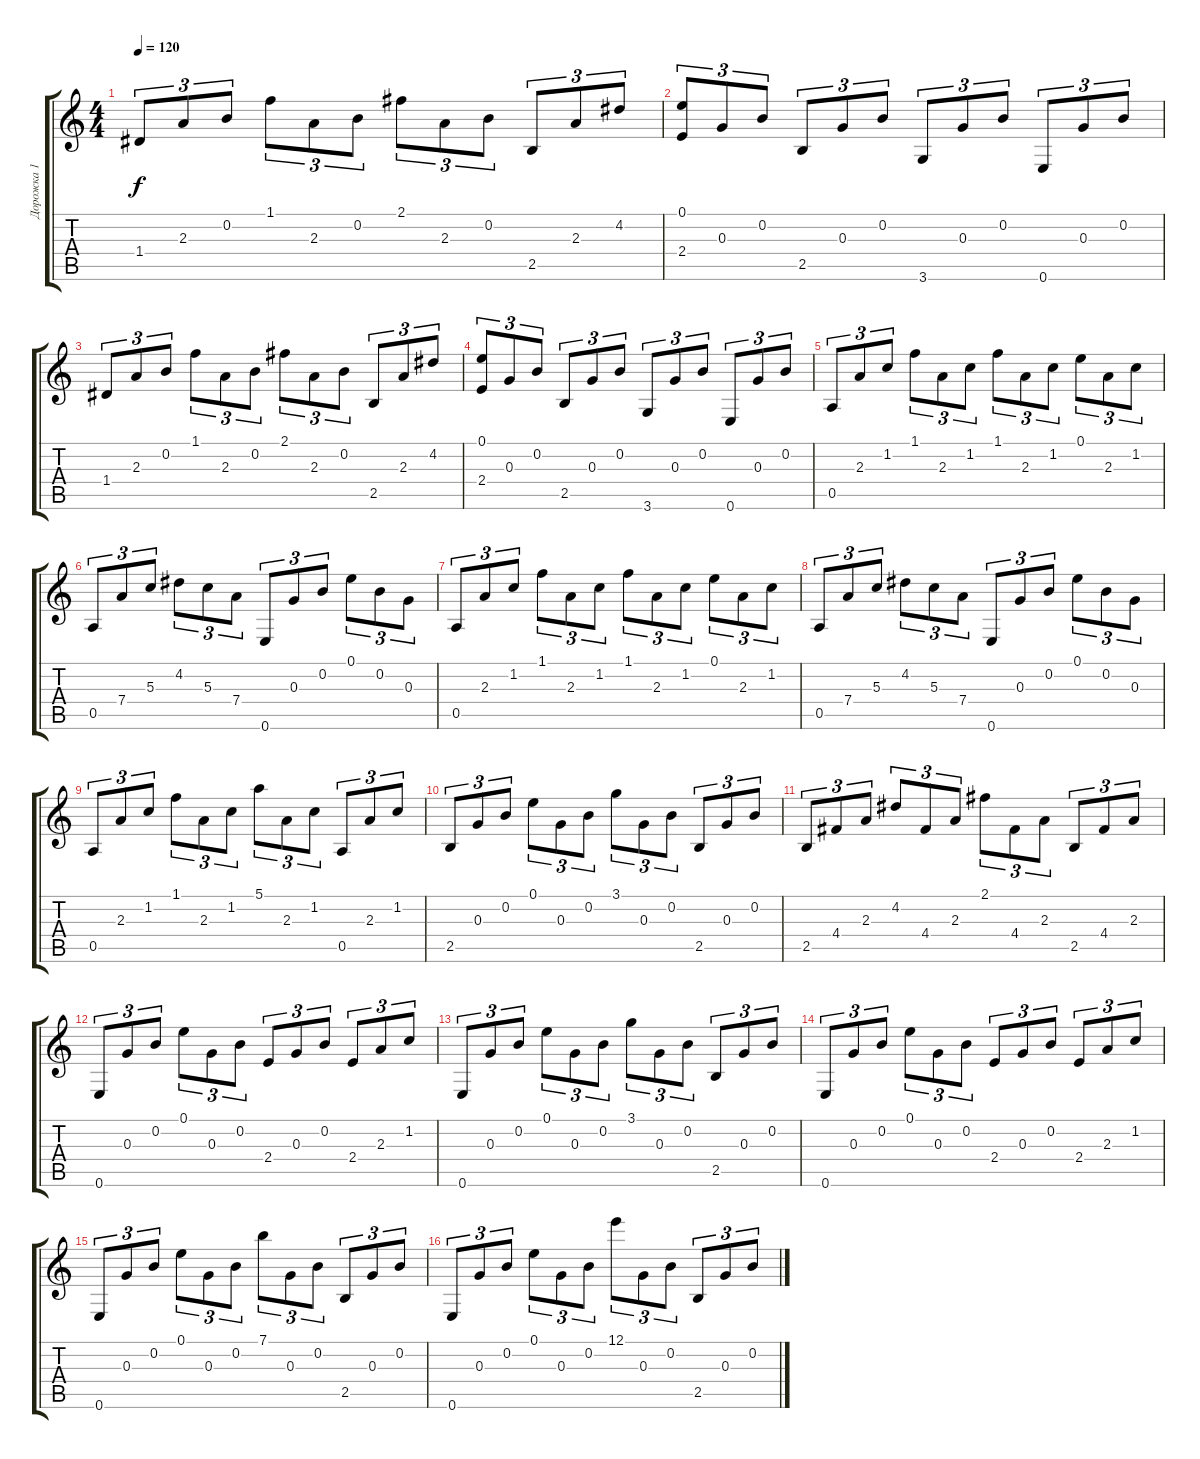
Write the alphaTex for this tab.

\track ("Дорожка 1" "Дорожка 1") {instrument acousticguitarnylon}
\staff {score tabs}
\tuning (E4 B3 G3 D3 A2 E2) {hide}
\ts (4 4)
\tempo 120
\clef g2
\ks c
1.4.8{tu (3 2) dy f} 2.3.8{tu (3 2)} 0.2.8{tu (3 2)} 1.1.8{tu (3 2)} 2.3.8{tu (3 2)} 0.2.8{tu (3 2)} 2.1.8{tu (3 2)} 2.3.8{tu (3 2)} 0.2.8{tu (3 2)} 2.5.8{tu (3 2)} 2.3.8{tu (3 2)} 4.2.8{tu (3 2)} |
(0.1 2.4).8{tu (3 2)} 0.3.8{tu (3 2)} 0.2.8{tu (3 2)} 2.5.8{tu (3 2)} 0.3.8{tu (3 2)} 0.2.8{tu (3 2)} 3.6.8{tu (3 2)} 0.3.8{tu (3 2)} 0.2.8{tu (3 2)} 0.6.8{tu (3 2)} 0.3.8{tu (3 2)} 0.2.8{tu (3 2)} |
1.4.8{tu (3 2)} 2.3.8{tu (3 2)} 0.2.8{tu (3 2)} 1.1.8{tu (3 2)} 2.3.8{tu (3 2)} 0.2.8{tu (3 2)} 2.1.8{tu (3 2)} 2.3.8{tu (3 2)} 0.2.8{tu (3 2)} 2.5.8{tu (3 2)} 2.3.8{tu (3 2)} 4.2.8{tu (3 2)} |
(0.1 2.4).8{tu (3 2)} 0.3.8{tu (3 2)} 0.2.8{tu (3 2)} 2.5.8{tu (3 2)} 0.3.8{tu (3 2)} 0.2.8{tu (3 2)} 3.6.8{tu (3 2)} 0.3.8{tu (3 2)} 0.2.8{tu (3 2)} 0.6.8{tu (3 2)} 0.3.8{tu (3 2)} 0.2.8{tu (3 2)} |
0.5.8{tu (3 2)} 2.3.8{tu (3 2)} 1.2.8{tu (3 2)} 1.1.8{tu (3 2)} 2.3.8{tu (3 2)} 1.2.8{tu (3 2)} 1.1.8{tu (3 2)} 2.3.8{tu (3 2)} 1.2.8{tu (3 2)} 0.1.8{tu (3 2)} 2.3.8{tu (3 2)} 1.2.8{tu (3 2)} |
0.5.8{tu (3 2)} 7.4.8{tu (3 2)} 5.3.8{tu (3 2)} 4.2.8{tu (3 2)} 5.3.8{tu (3 2)} 7.4.8{tu (3 2)} 0.6.8{tu (3 2)} 0.3.8{tu (3 2)} 0.2.8{tu (3 2)} 0.1.8{tu (3 2)} 0.2.8{tu (3 2)} 0.3.8{tu (3 2)} |
0.5.8{tu (3 2)} 2.3.8{tu (3 2)} 1.2.8{tu (3 2)} 1.1.8{tu (3 2)} 2.3.8{tu (3 2)} 1.2.8{tu (3 2)} 1.1.8{tu (3 2)} 2.3.8{tu (3 2)} 1.2.8{tu (3 2)} 0.1.8{tu (3 2)} 2.3.8{tu (3 2)} 1.2.8{tu (3 2)} |
0.5.8{tu (3 2)} 7.4.8{tu (3 2)} 5.3.8{tu (3 2)} 4.2.8{tu (3 2)} 5.3.8{tu (3 2)} 7.4.8{tu (3 2)} 0.6.8{tu (3 2)} 0.3.8{tu (3 2)} 0.2.8{tu (3 2)} 0.1.8{tu (3 2)} 0.2.8{tu (3 2)} 0.3.8{tu (3 2)} |
0.5.8{tu (3 2)} 2.3.8{tu (3 2)} 1.2.8{tu (3 2)} 1.1.8{tu (3 2)} 2.3.8{tu (3 2)} 1.2.8{tu (3 2)} 5.1.8{tu (3 2)} 2.3.8{tu (3 2)} 1.2.8{tu (3 2)} 0.5.8{tu (3 2)} 2.3.8{tu (3 2)} 1.2.8{tu (3 2)} |
2.5.8{tu (3 2)} 0.3.8{tu (3 2)} 0.2.8{tu (3 2)} 0.1.8{tu (3 2)} 0.3.8{tu (3 2)} 0.2.8{tu (3 2)} 3.1.8{tu (3 2)} 0.3.8{tu (3 2)} 0.2.8{tu (3 2)} 2.5.8{tu (3 2)} 0.3.8{tu (3 2)} 0.2.8{tu (3 2)} |
2.5.8{tu (3 2)} 4.4.8{tu (3 2)} 2.3.8{tu (3 2)} 4.2.8{tu (3 2)} 4.4.8{tu (3 2)} 2.3.8{tu (3 2)} 2.1.8{tu (3 2)} 4.4.8{tu (3 2)} 2.3.8{tu (3 2)} 2.5.8{tu (3 2)} 4.4.8{tu (3 2)} 2.3.8{tu (3 2)} |
0.6.8{tu (3 2)} 0.3.8{tu (3 2)} 0.2.8{tu (3 2)} 0.1.8{tu (3 2)} 0.3.8{tu (3 2)} 0.2.8{tu (3 2)} 2.4.8{tu (3 2)} 0.3.8{tu (3 2)} 0.2.8{tu (3 2)} 2.4.8{tu (3 2)} 2.3.8{tu (3 2)} 1.2.8{tu (3 2)} |
0.6.8{tu (3 2)} 0.3.8{tu (3 2)} 0.2.8{tu (3 2)} 0.1.8{tu (3 2)} 0.3.8{tu (3 2)} 0.2.8{tu (3 2)} 3.1.8{tu (3 2)} 0.3.8{tu (3 2)} 0.2.8{tu (3 2)} 2.5.8{tu (3 2)} 0.3.8{tu (3 2)} 0.2.8{tu (3 2)} |
0.6.8{tu (3 2)} 0.3.8{tu (3 2)} 0.2.8{tu (3 2)} 0.1.8{tu (3 2)} 0.3.8{tu (3 2)} 0.2.8{tu (3 2)} 2.4.8{tu (3 2)} 0.3.8{tu (3 2)} 0.2.8{tu (3 2)} 2.4.8{tu (3 2)} 2.3.8{tu (3 2)} 1.2.8{tu (3 2)} |
0.6.8{tu (3 2)} 0.3.8{tu (3 2)} 0.2.8{tu (3 2)} 0.1.8{tu (3 2)} 0.3.8{tu (3 2)} 0.2.8{tu (3 2)} 7.1.8{tu (3 2)} 0.3.8{tu (3 2)} 0.2.8{tu (3 2)} 2.5.8{tu (3 2)} 0.3.8{tu (3 2)} 0.2.8{tu (3 2)} |
0.6.8{tu (3 2)} 0.3.8{tu (3 2)} 0.2.8{tu (3 2)} 0.1.8{tu (3 2)} 0.3.8{tu (3 2)} 0.2.8{tu (3 2)} 12.1.8{tu (3 2)} 0.3.8{tu (3 2)} 0.2.8{tu (3 2)} 2.5.8{tu (3 2)} 0.3.8{tu (3 2)} 0.2.8{tu (3 2)}
